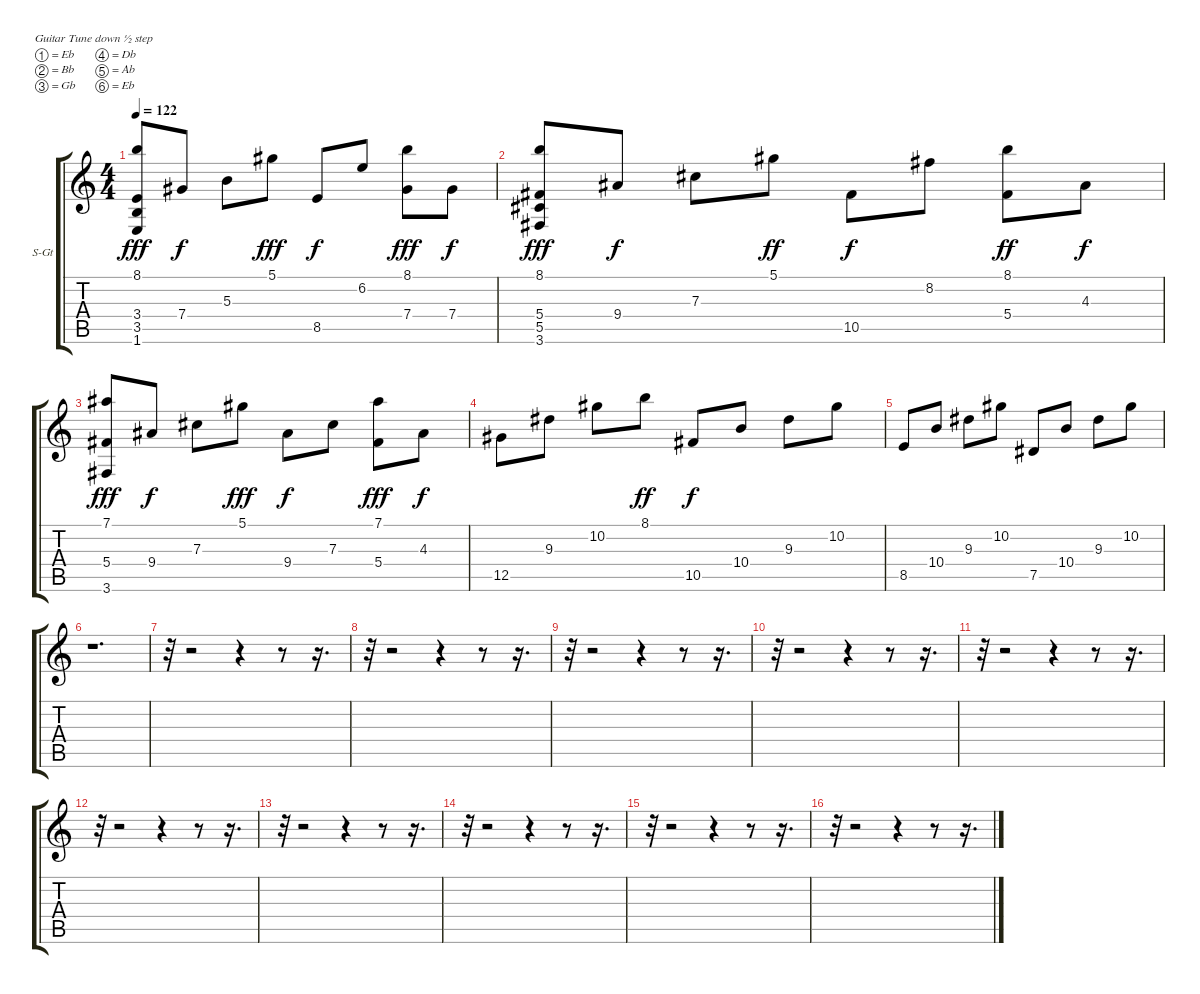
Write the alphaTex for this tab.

\bracketExtendMode groupsimilarinstruments
\firstSystemTrackNameOrientation horizontal
\otherSystemsTrackNameOrientation horizontal
\track ("Piano" "S-Gt") {instrument acousticgrandpiano}
\staff {score tabs}
\tuning (Eb4 Bb3 Gb3 Db3 Ab2 Eb2)
\displaytranspose 12
\ts (4 4)
\tempo 122
\clef g2
\ks c
(8.1 3.4 3.5 1.6).8{dy fff} 7.4.8{dy f} 5.3.8 5.1.8{dy fff} 8.5.8{dy f} 6.2.8 (8.1 7.4).8{dy fff} 7.4.8{dy f} |
(8.1 5.4 5.5 3.6).8{dy fff} 9.4.8{dy f} 7.3.8 5.1.8{dy ff} 10.5.8{dy f} 8.2.8 (8.1 5.4).8{dy ff} 4.3.8{dy f} |
(7.1 5.4 3.6).8{dy fff} 9.4.8{dy f} 7.3.8 5.1.8{dy fff} 9.4.8{dy f} 7.3.8 (7.1 5.4).8{dy fff} 4.3.8{dy f} |
12.5.8 9.3.8 10.2.8 8.1.8{dy ff} 10.5.8{dy f} 10.4.8 9.3.8 10.2.8 |
8.5.8 10.4.8 9.3.8 10.2.8 7.5.8 10.4.8 9.3.8 10.2.8 |
r.1{d} |
r.32 r.2 r.4 r.8 r.16{d} |
r.32 r.2 r.4 r.8 r.16{d} |
r.32 r.2 r.4 r.8 r.16{d} |
r.32 r.2 r.4 r.8 r.16{d} |
r.32 r.2 r.4 r.8 r.16{d} |
r.32 r.2 r.4 r.8 r.16{d} |
r.32 r.2 r.4 r.8 r.16{d} |
r.32 r.2 r.4 r.8 r.16{d} |
r.32 r.2 r.4 r.8 r.16{d} |
r.32 r.2 r.4 r.8 r.16{d}
